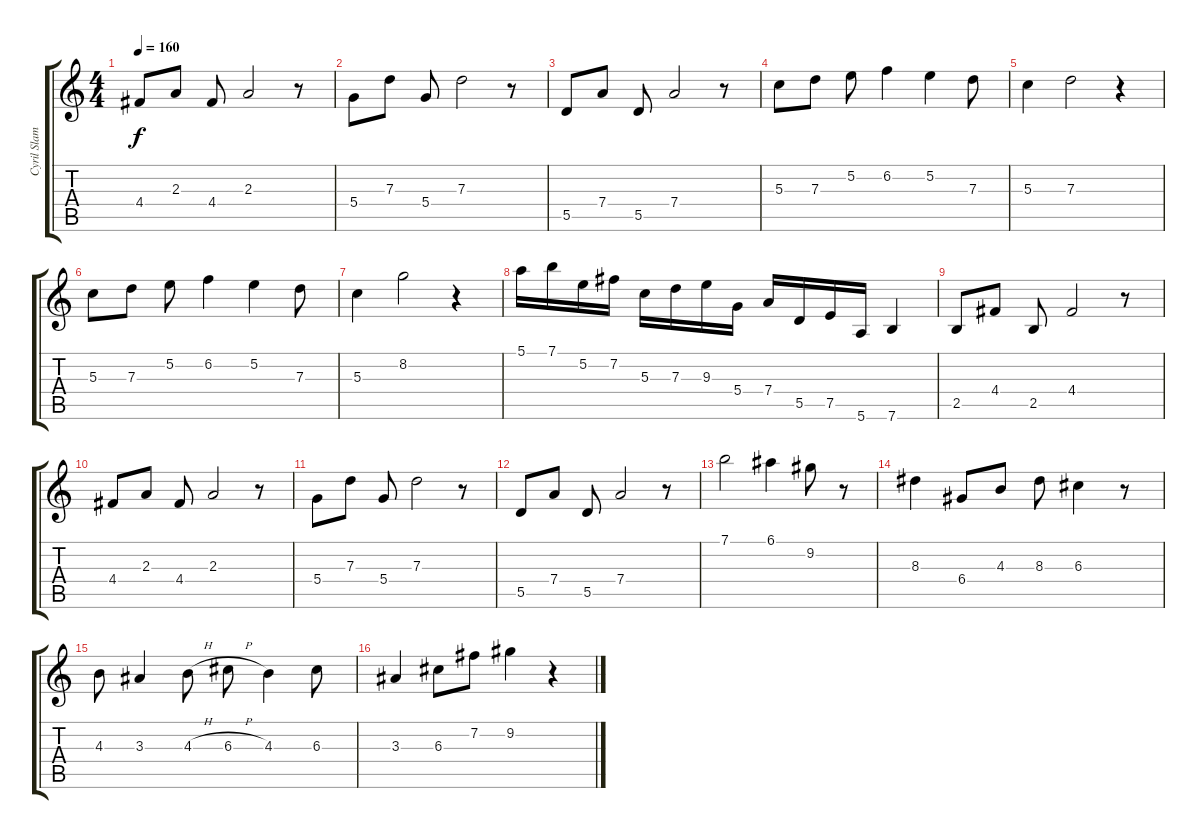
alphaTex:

\track ("Cyril Slama" "Cyril Slam") {instrument distortionguitar}
\staff {score tabs}
\tuning (E4 B3 G3 D3 A2 E2) {hide}
\ts (4 4)
\tempo 160
\clef g2
\ks c
4.4.8{dy f} 2.3.8 4.4.8 2.3.2 r.8 |
5.4.8 7.3.8 5.4.8 7.3.2 r.8 |
5.5.8 7.4.8 5.5.8 7.4.2 r.8 |
5.3.8 7.3.8 5.2.8 6.2.4 5.2.4 7.3.8 |
5.3.4 7.3.2 r.4 |
5.3.8 7.3.8 5.2.8 6.2.4 5.2.4 7.3.8 |
5.3.4 8.2.2 r.4 |
5.1.16 7.1.16 5.2.16 7.2.16 5.3.16 7.3.16 9.3.16 5.4.16 7.4.16 5.5.16 7.5.16 5.6.16 7.6.4 |
2.5.8 4.4.8 2.5.8 4.4.2 r.8 |
4.4.8 2.3.8 4.4.8 2.3.2 r.8 |
5.4.8 7.3.8 5.4.8 7.3.2 r.8 |
5.5.8 7.4.8 5.5.8 7.4.2 r.8 |
7.1.2 6.1.4 9.2.8 r.8 |
8.3.4 6.4.8 4.3.8 8.3.8 6.3.4 r.8 |
4.3.8 3.3.4 4.3{h}.8 6.3{h}.8 4.3.4 6.3.8 |
3.3.4 6.3.8 7.2.8 9.2.4 r.4
